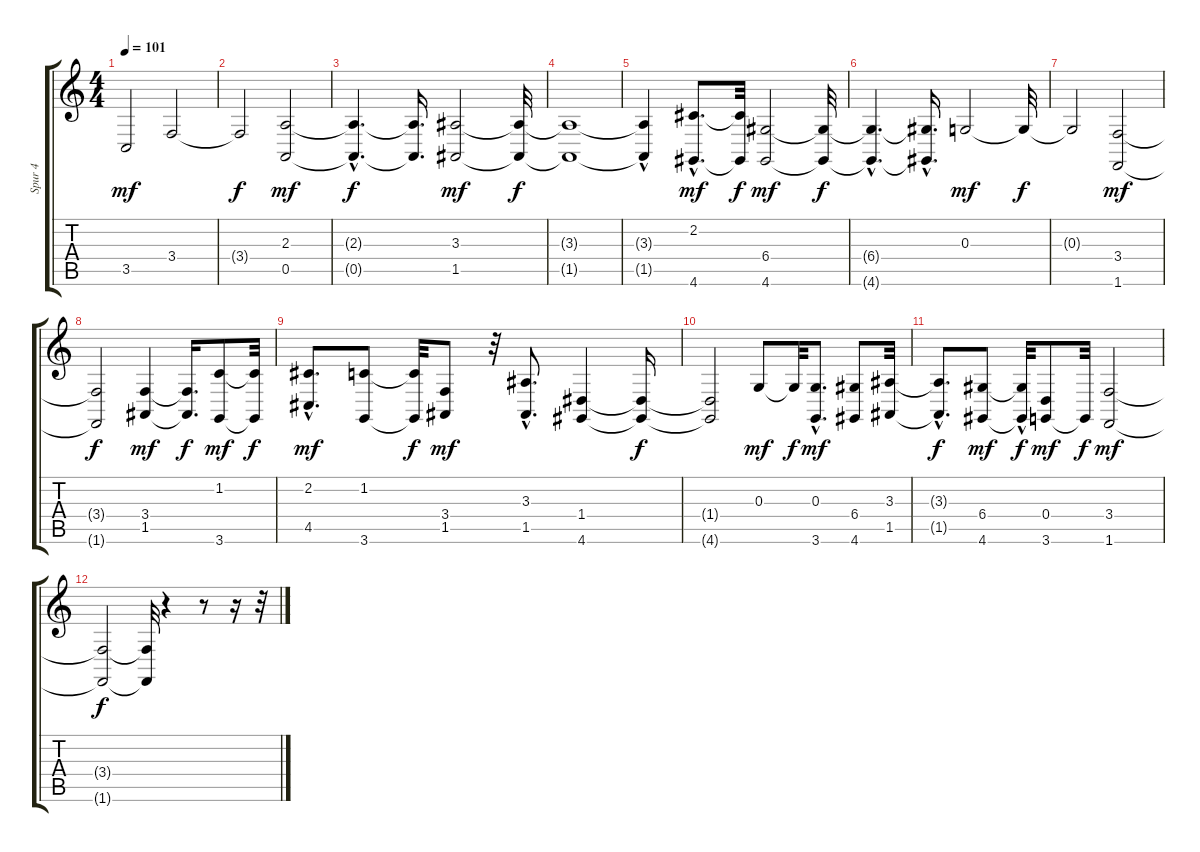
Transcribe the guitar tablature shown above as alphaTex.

\track ("Spur 4" "Spur 4") {instrument violin}
\staff {score tabs}
\tuning (E4 B3 G3 D3 A2 E2) {hide}
\ts (4 4)
\tempo 101
\clef g2
\ks c
3.5.2{dy mf} 3.4.2 |
3.4{t}.2{dy f} (2.3 0.5).2{dy mf} |
(2.3{hac t} 0.5{hac t}).4{d dy f} (2.3{t} 0.5{t}).16{d} (3.3 1.5).2{dy mf} (3.3{t} 1.5{t}).32{dy f} |
(3.3{t} 1.5{t}).1 |
(3.3{t} 1.5{hac t}).4 (2.2{hac} 4.6{hac}).8{d dy mf} (2.2{t} 4.6{t}).32{dy f} (6.4 4.6).2{dy mf} (6.4{t} 4.6{t}).32{dy f} |
(6.4{hac t} 4.6{hac t}).4{d} (6.4{hac t} 4.6{hac t}).16{d} 0.3.2{dy mf} 0.3{t}.32{dy f} |
0.3{t}.2 (3.4 1.6).2{dy mf} |
(3.4{t} 1.6{t}).2{dy f} (3.4 1.5).4{dy mf} (3.4{t} 1.5{t}).16{d dy f} (1.2 3.6).8{dy mf} (1.2{t} 3.6{t}).32{dy f} |
(2.2{hac} 4.5{hac}).8{d dy mf} (1.2 3.6).8 (1.2{t} 3.6{t}).32{dy f} (3.4 1.5).8{dy mf} r.32 (3.3{hac} 1.5{hac}).8{d} (1.4 4.6).4 (1.4{t} 4.6{t}).16{dy f} |
(1.4{t} 4.6{t}).2 0.3.8{dy mf} 0.3{t}.32{dy f} (0.3{hac} 3.6{hac}).8{d dy mf} (6.4 4.6).8 (3.3 1.5).32 |
(3.3{hac t} 1.5{hac t}).8{d dy f} (6.4 4.6).8{dy mf} (6.4{hac t} 4.6{t}).32{dy f} (0.4 3.6).8{dy mf} 3.6{t}.32{dy f} (3.4 1.6).2{dy mf} |
(3.4{t} 1.6{t}).2{dy f} (3.4{t} 1.6{t}).32 r.4 r.8 r.16 r.32
